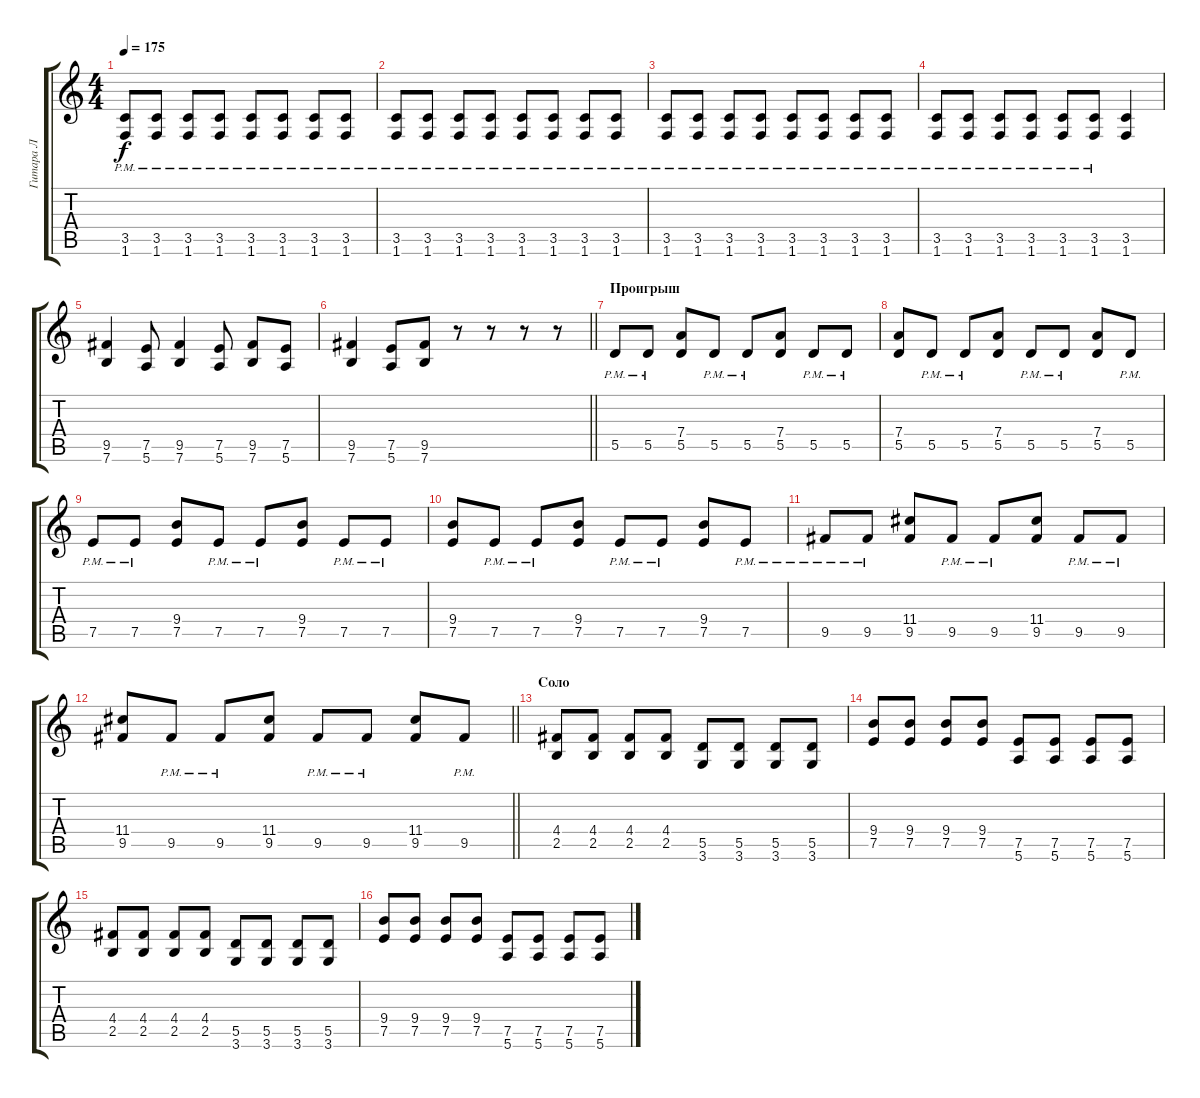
\track ("Гитара Л" "Гитара Л") {instrument overdrivenguitar}
\staff {score tabs}
\tuning (E4 B3 G3 D3 A2 E2) {hide}
\ts (4 4)
\section ("" " ")
\tempo 175
\clef g2
\ks c
(3.5{pm} 1.6{pm}).8{dy f} (3.5{pm} 1.6{pm}).8 (3.5{pm} 1.6{pm}).8 (3.5{pm} 1.6{pm}).8 (3.5{pm} 1.6{pm}).8 (3.5{pm} 1.6{pm}).8 (3.5{pm} 1.6{pm}).8 (3.5{pm} 1.6{pm}).8 |
(3.5{pm} 1.6{pm}).8 (3.5{pm} 1.6{pm}).8 (3.5{pm} 1.6{pm}).8 (3.5{pm} 1.6{pm}).8 (3.5{pm} 1.6{pm}).8 (3.5{pm} 1.6{pm}).8 (3.5{pm} 1.6{pm}).8 (3.5{pm} 1.6{pm}).8 |
(3.5{pm} 1.6{pm}).8 (3.5{pm} 1.6{pm}).8 (3.5{pm} 1.6{pm}).8 (3.5{pm} 1.6{pm}).8 (3.5{pm} 1.6{pm}).8 (3.5{pm} 1.6{pm}).8 (3.5{pm} 1.6{pm}).8 (3.5{pm} 1.6{pm}).8 |
(3.5{pm} 1.6{pm}).8 (3.5{pm} 1.6{pm}).8 (3.5{pm} 1.6{pm}).8 (3.5{pm} 1.6{pm}).8 (3.5{pm} 1.6{pm}).8 (3.5{pm} 1.6{pm}).8 (3.5 1.6).4 |
(9.5 7.6).4 (7.5 5.6).8 (9.5 7.6).4 (7.5 5.6).8 (9.5 7.6).8 (7.5 5.6).8 |
\barLineRight lightlight
(9.5 7.6).4 (7.5 5.6).8 (9.5 7.6).8 r.8 r.8 r.8 r.8 |
\section ("" "Проигрыш")
5.5{pm}.8 5.5{pm}.8 (7.4 5.5).8 5.5{pm}.8 5.5{pm}.8 (7.4 5.5).8 5.5{pm}.8 5.5{pm}.8 |
(7.4 5.5).8 5.5{pm}.8 5.5{pm}.8 (7.4 5.5).8 5.5{pm}.8 5.5{pm}.8 (7.4 5.5).8 5.5{pm}.8 |
7.5{pm}.8 7.5{pm}.8 (9.4 7.5).8 7.5{pm}.8 7.5{pm}.8 (9.4 7.5).8 7.5{pm}.8 7.5{pm}.8 |
(9.4 7.5).8 7.5{pm}.8 7.5{pm}.8 (9.4 7.5).8 7.5{pm}.8 7.5{pm}.8 (9.4 7.5).8 7.5{pm}.8 |
9.5{pm}.8 9.5{pm}.8 (11.4 9.5).8 9.5{pm}.8 9.5{pm}.8 (11.4 9.5).8 9.5{pm}.8 9.5{pm}.8 |
\barLineRight lightlight
(11.4 9.5).8 9.5{pm}.8 9.5{pm}.8 (11.4 9.5).8 9.5{pm}.8 9.5{pm}.8 (11.4 9.5).8 9.5{pm}.8 |
\section ("" "Соло")
(4.4 2.5).8 (4.4 2.5).8 (4.4 2.5).8 (4.4 2.5).8 (5.5 3.6).8 (5.5 3.6).8 (5.5 3.6).8 (5.5 3.6).8 |
(9.4 7.5).8 (9.4 7.5).8 (9.4 7.5).8 (9.4 7.5).8 (7.5 5.6).8 (7.5 5.6).8 (7.5 5.6).8 (7.5 5.6).8 |
(4.4 2.5).8 (4.4 2.5).8 (4.4 2.5).8 (4.4 2.5).8 (5.5 3.6).8 (5.5 3.6).8 (5.5 3.6).8 (5.5 3.6).8 |
(9.4 7.5).8 (9.4 7.5).8 (9.4 7.5).8 (9.4 7.5).8 (7.5 5.6).8 (7.5 5.6).8 (7.5 5.6).8 (7.5 5.6).8
